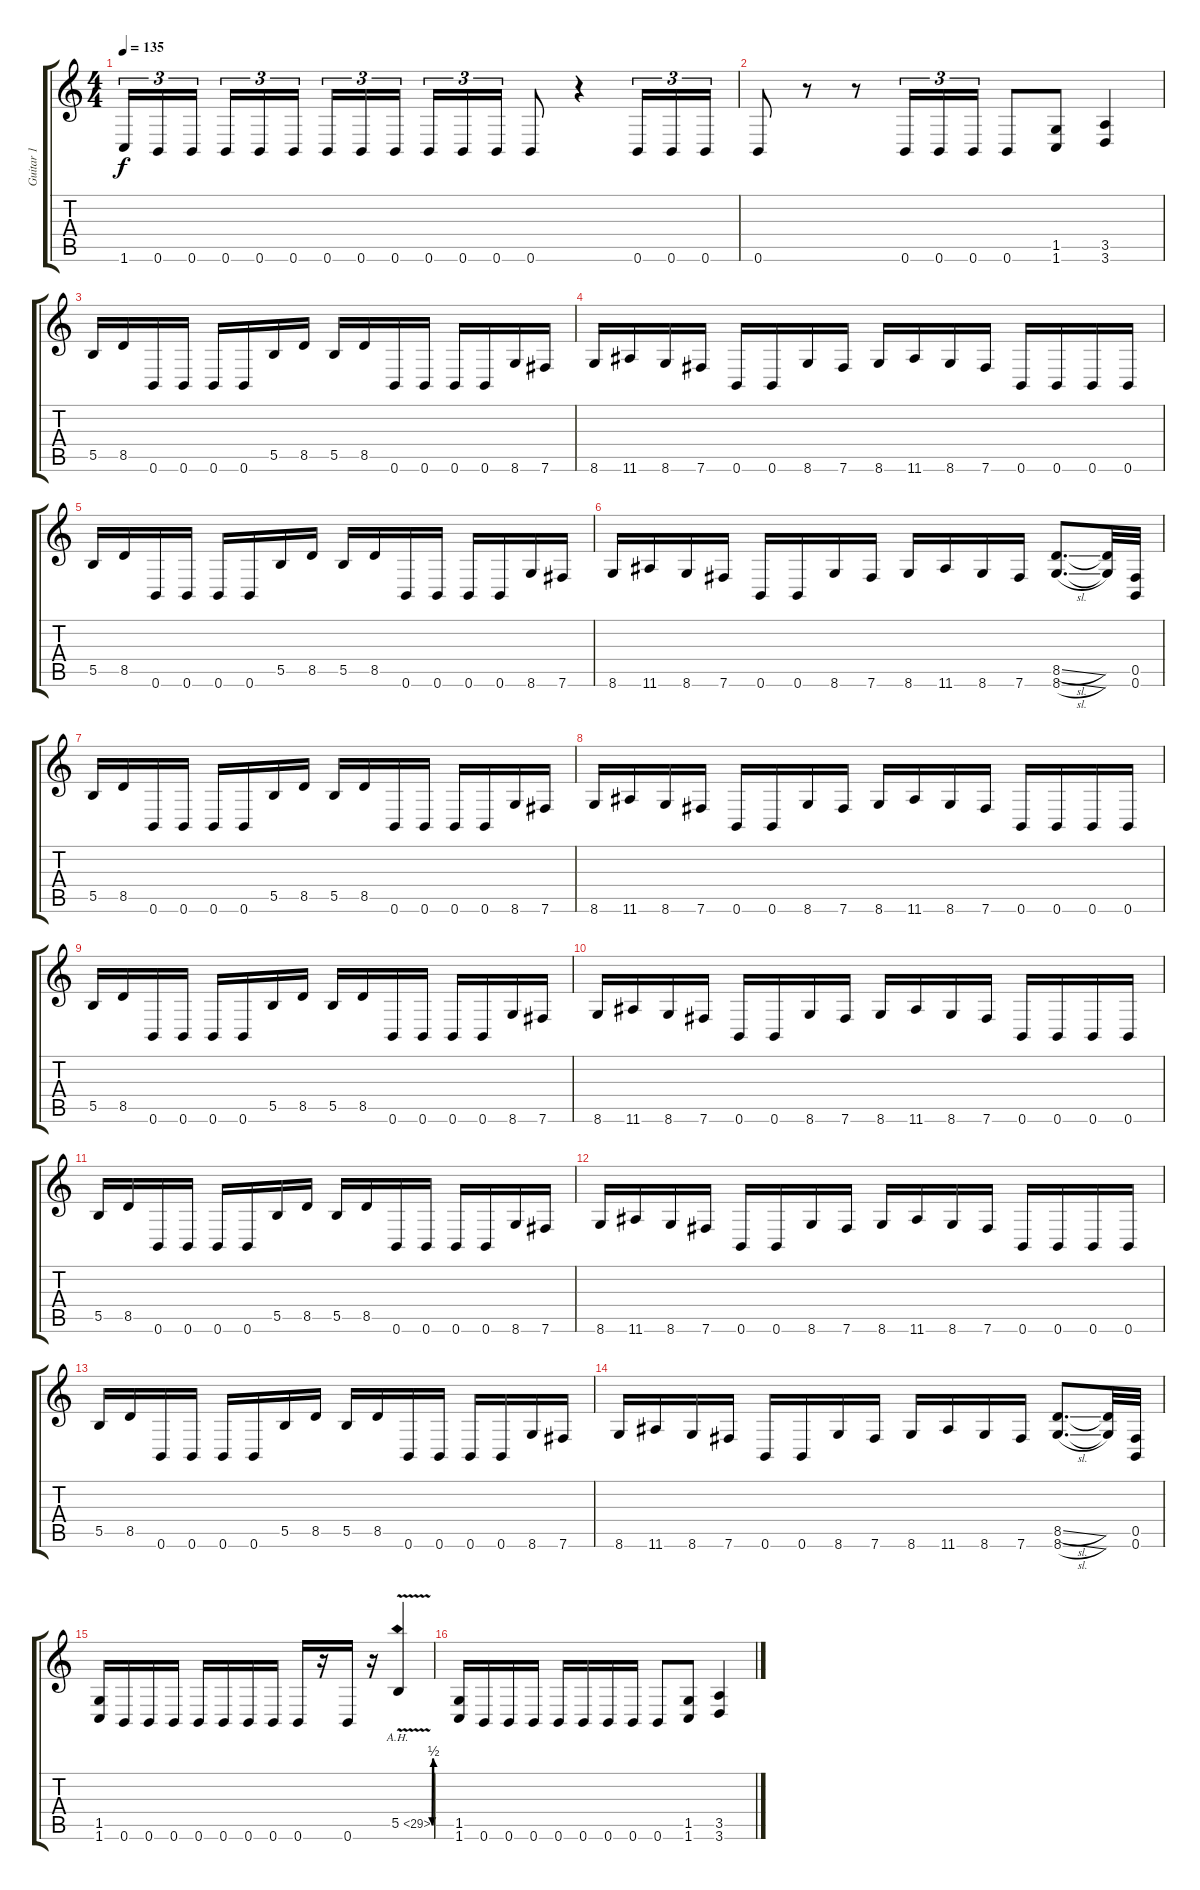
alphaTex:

\track ("Guitar 1" "Guitar 1") {instrument distortionguitar}
\staff {score tabs}
\tuning (Db4 Ab3 E3 B2 Gb2 B1) {hide}
\ts (4 4)
\tempo 135
\clef g2
\ks c
1.6.16{tu (3 2) dy f} 0.6.16{tu (3 2)} 0.6.16{tu (3 2) beam splitsecondary} 0.6.16{tu (3 2)} 0.6.16{tu (3 2)} 0.6.16{tu (3 2)} 0.6.16{tu (3 2)} 0.6.16{tu (3 2)} 0.6.16{tu (3 2) beam splitsecondary} 0.6.16{tu (3 2)} 0.6.16{tu (3 2)} 0.6.16{tu (3 2)} 0.6.8 r.4 0.6.16{tu (3 2)} 0.6.16{tu (3 2)} 0.6.16{tu (3 2)} |
0.6.8 r.8 r.8 0.6.16{tu (3 2)} 0.6.16{tu (3 2)} 0.6.16{tu (3 2)} 0.6.8 (1.5 1.6).8 (3.5 3.6).4 |
5.5.16 8.5.16 0.6.16 0.6.16 0.6.16 0.6.16 5.5.16 8.5.16 5.5.16 8.5.16 0.6.16 0.6.16 0.6.16 0.6.16 8.6.16 7.6.16 |
8.6.16 11.6.16 8.6.16 7.6.16 0.6.16 0.6.16 8.6.16 7.6.16 8.6.16 11.6.16 8.6.16 7.6.16 0.6.16 0.6.16 0.6.16 0.6.16 |
5.5.16 8.5.16 0.6.16 0.6.16 0.6.16 0.6.16 5.5.16 8.5.16 5.5.16 8.5.16 0.6.16 0.6.16 0.6.16 0.6.16 8.6.16 7.6.16 |
8.6.16 11.6.16 8.6.16 7.6.16 0.6.16 0.6.16 8.6.16 7.6.16 8.6.16 11.6.16 8.6.16 7.6.16 (8.5{sl} 8.6{sl}).8{d} (8.5{t} 8.6{t}).32 (0.5 0.6).32 |
5.5.16 8.5.16 0.6.16 0.6.16 0.6.16 0.6.16 5.5.16 8.5.16 5.5.16 8.5.16 0.6.16 0.6.16 0.6.16 0.6.16 8.6.16 7.6.16 |
8.6.16 11.6.16 8.6.16 7.6.16 0.6.16 0.6.16 8.6.16 7.6.16 8.6.16 11.6.16 8.6.16 7.6.16 0.6.16 0.6.16 0.6.16 0.6.16 |
5.5.16 8.5.16 0.6.16 0.6.16 0.6.16 0.6.16 5.5.16 8.5.16 5.5.16 8.5.16 0.6.16 0.6.16 0.6.16 0.6.16 8.6.16 7.6.16 |
8.6.16 11.6.16 8.6.16 7.6.16 0.6.16 0.6.16 8.6.16 7.6.16 8.6.16 11.6.16 8.6.16 7.6.16 0.6.16 0.6.16 0.6.16 0.6.16 |
5.5.16 8.5.16 0.6.16 0.6.16 0.6.16 0.6.16 5.5.16 8.5.16 5.5.16 8.5.16 0.6.16 0.6.16 0.6.16 0.6.16 8.6.16 7.6.16 |
8.6.16 11.6.16 8.6.16 7.6.16 0.6.16 0.6.16 8.6.16 7.6.16 8.6.16 11.6.16 8.6.16 7.6.16 0.6.16 0.6.16 0.6.16 0.6.16 |
5.5.16 8.5.16 0.6.16 0.6.16 0.6.16 0.6.16 5.5.16 8.5.16 5.5.16 8.5.16 0.6.16 0.6.16 0.6.16 0.6.16 8.6.16 7.6.16 |
8.6.16 11.6.16 8.6.16 7.6.16 0.6.16 0.6.16 8.6.16 7.6.16 8.6.16 11.6.16 8.6.16 7.6.16 (8.5{sl} 8.6{sl}).8{d} (8.5{t} 8.6{t}).32 (0.5 0.6).32 |
(1.5 1.6).16 0.6.16 0.6.16 0.6.16 0.6.16 0.6.16 0.6.16 0.6.16 0.6.16 r.16 0.6.16 r.16 5.5{be (custom 0 0 15 0 20 2 30 2 35 0 60 0) ah 24 v}.4 |
(1.5 1.6).16 0.6.16 0.6.16 0.6.16 0.6.16 0.6.16 0.6.16 0.6.16 0.6.8 (1.5 1.6).8 (3.5 3.6).4
